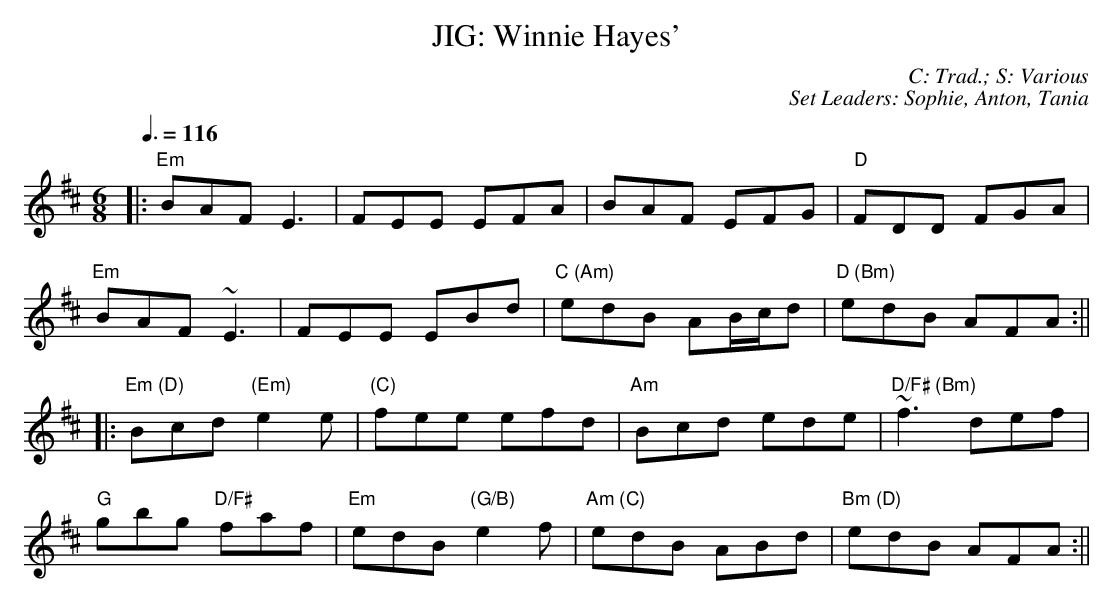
X:1
T: JIG: Winnie Hayes'
C: C: Trad.; S: Various
C: Set Leaders: Sophie, Anton, Tania
M: 6/8
L: 1/8
Q: 3/8=116
K: Edor
|:"Em"BAF E3|FEE EFA|BAF EFG|"D"FDD FGA|
"Em"BAF ~E3|FEE EBd|"C (Am)"edB AB/c/d|"D (Bm)"edB AFA:||
|:"Em (D)"Bcd "(Em)"e2e|"(C)"fee efd|"Am"Bcd ede|"D/F# (Bm)"~f3 def|
"G"gbg "D/F#"faf|"Em"edB "(G/B)"e2f|"Am (C)"edB ABd|"Bm (D)"edB AFA:||
